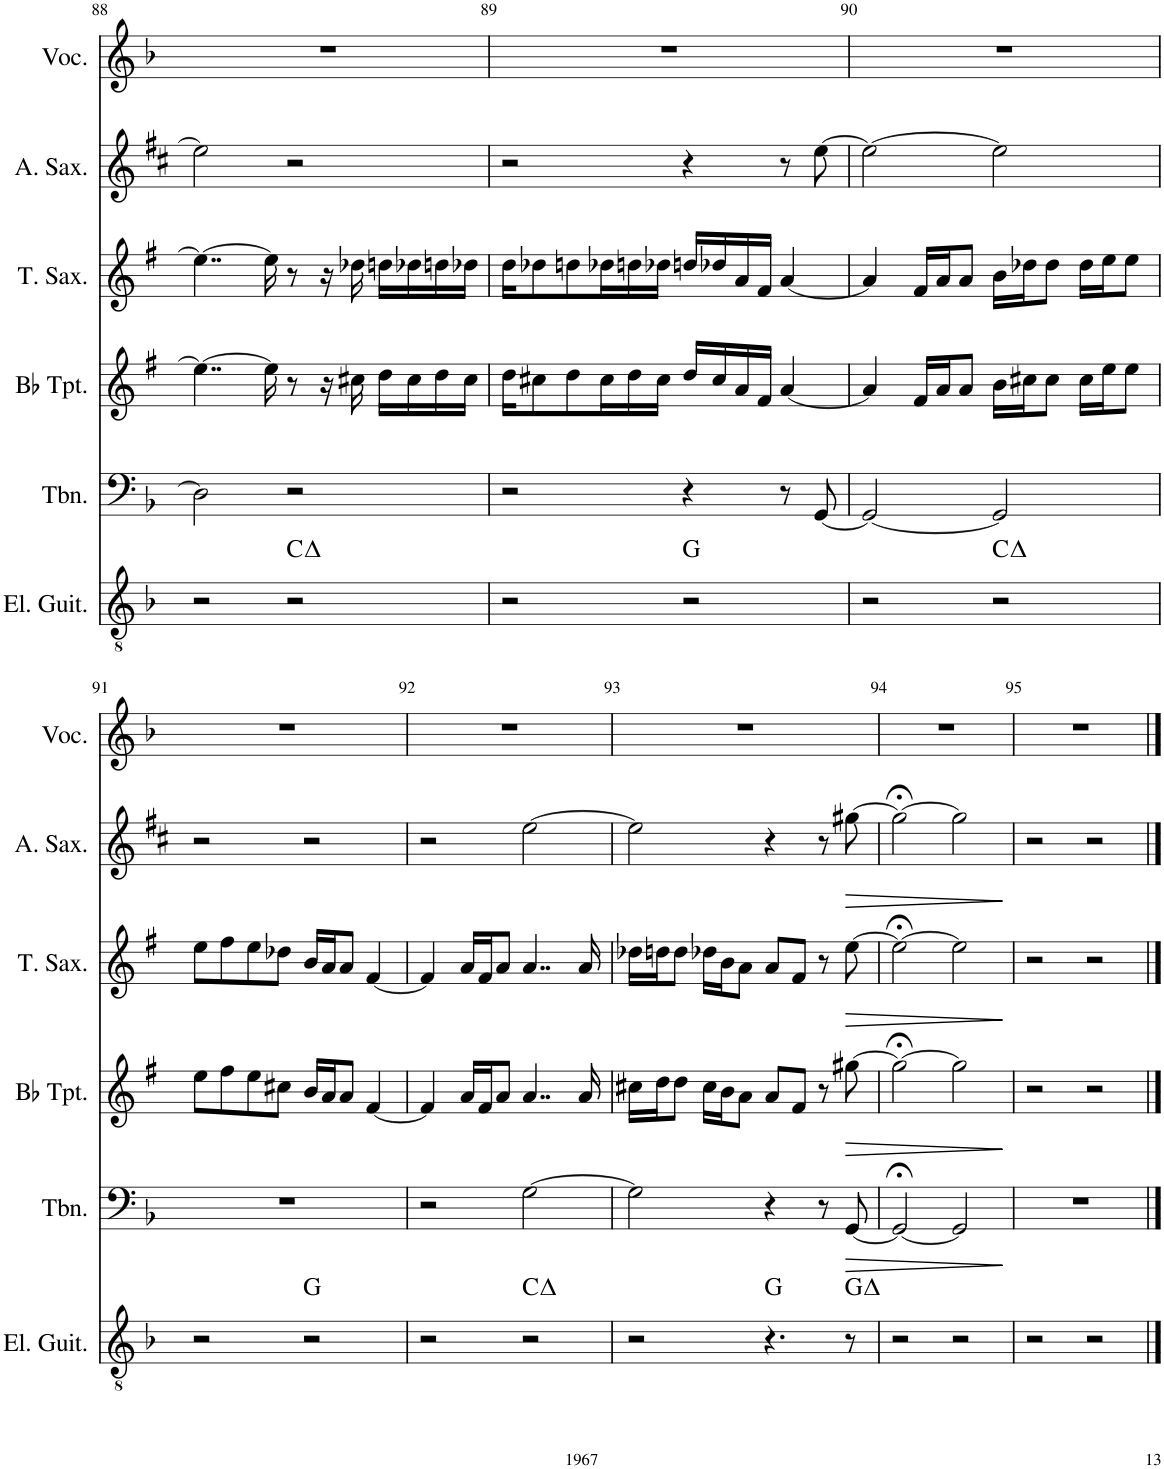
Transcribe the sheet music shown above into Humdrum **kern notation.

**kern	**harte	**kern	**dynam	**kern	**dynam	**kern	**dynam	**kern	**dynam	**kern
*part6	*part6	*part5	*part5	*part4	*part4	*part3	*part3	*part2	*part2	*part1
*staff6	*	*staff5	*staff5	*staff4	*staff4	*staff3	*staff3	*staff2	*staff2	*staff1
*I"Electric Guitar	*	*I"Trombone	*	*I"Bb Trumpet	*	*I"Tenor Saxophone	*	*I"Alto Saxophone	*	*I"Vocal
*I'El. Guit.	*	*I'Tbn.	*	*I'Bb Tpt.	*	*I'T. Sax.	*	*I'A. Sax.	*	*I'Voc.
!!LO:PB:g=z
*clefGv2	*	*clefF4	*	*clefG2	*	*clefG2	*	*clefG2	*	*clefG2
*	*	*	*	*Trd1c2	*	*Trd8c14	*	*Trd5c9	*	*
*k[b-]	*	*k[b-]	*	*k[f#]	*	*k[f#]	*	*k[f#c#]	*	*k[b-]
*M4/4	*	*M4/4	*	*M4/4	*	*M4/4	*	*M4/4	*	*M4/4
=88	=88	=88	=88	=88	=88	=88	=88	=88	=88	=88
2r	.	2D\]	.	4..ee\_	.	4..ee\_	.	2ee\]	.	1r
.	.	.	.	16ee\]	.	16ee\]	.	.	.	.
2r	C:maj	2r	.	8r	.	8r	.	2r	.	.
.	.	.	.	16r	.	16r	.	.	.	.
.	.	.	.	16cc#X\	.	16dd-X\	.	.	.	.
.	.	.	.	16dd\LL	.	16ddn\LL	.	.	.	.
.	.	.	.	16cc#\	.	16dd-X\	.	.	.	.
.	.	.	.	16dd\	.	16ddn\	.	.	.	.
.	.	.	.	16cc#\JJ	.	16dd-X\JJ	.	.	.	.
=89	=89	=89	=89	=89	=89	=89	=89	=89	=89	=89
2r	.	2r	.	16dd\KL	.	16dd\KL	.	2r	.	1r
.	.	.	.	8cc#X\	.	8dd-X\	.	.	.	.
.	.	.	.	8dd\	.	8ddn\	.	.	.	.
.	.	.	.	16cc#\L	.	16dd-X\L	.	.	.	.
.	.	.	.	16dd\	.	16ddn\	.	.	.	.
.	.	.	.	16cc#\JJ	.	16dd-X\JJ	.	.	.	.
2r	G:maj	4r	.	16dd/LL	.	16ddn/LL	.	4r	.	.
.	.	.	.	16cc#/	.	16dd-X/	.	.	.	.
.	.	.	.	16a/	.	16a/	.	.	.	.
.	.	.	.	16f#/JJ	.	16f#/JJ	.	.	.	.
.	.	8r	.	[4a/	.	[4a/	.	8r	.	.
.	.	[8GG/	.	.	.	.	.	[8ee\	.	.
=90	=90	=90	=90	=90	=90	=90	=90	=90	=90	=90
2r	.	2GG/_	.	4a/]	.	4a/]	.	2ee\_	.	1r
.	.	.	.	16f#/LL	.	16f#/LL	.	.	.	.
.	.	.	.	16a/J	.	16a/J	.	.	.	.
.	.	.	.	8a/J	.	8a/J	.	.	.	.
2r	C:maj	2GG/]	.	16b\LL	.	16b\LL	.	2ee\]	.	.
.	.	.	.	16cc#X\J	.	16dd-X\J	.	.	.	.
.	.	.	.	8cc#\J	.	8dd-\J	.	.	.	.
.	.	.	.	16cc#\LL	.	16dd-\LL	.	.	.	.
.	.	.	.	16ee\J	.	16ee\J	.	.	.	.
.	.	.	.	8ee\J	.	8ee\J	.	.	.	.
!!LO:LB:g=z
=91	=91	=91	=91	=91	=91	=91	=91	=91	=91	=91
2r	.	1r	.	8ee\L	.	8ee\L	.	2r	.	1r
.	.	.	.	8ff#\	.	8ff#\	.	.	.	.
.	.	.	.	8ee\	.	8ee\	.	.	.	.
.	.	.	.	8cc#X\J	.	8dd-X\J	.	.	.	.
2r	G:maj	.	.	16b/LL	.	16b/LL	.	2r	.	.
.	.	.	.	16a/J	.	16a/J	.	.	.	.
.	.	.	.	8a/J	.	8a/J	.	.	.	.
.	.	.	.	[4f#/	.	[4f#/	.	.	.	.
=92	=92	=92	=92	=92	=92	=92	=92	=92	=92	=92
2r	.	2r	.	4f#/]	.	4f#/]	.	2r	.	1r
.	.	.	.	16a/LL	.	16a/LL	.	.	.	.
.	.	.	.	16f#/J	.	16f#/J	.	.	.	.
.	.	.	.	8a/J	.	8a/J	.	.	.	.
2r	C:maj	[2G\	.	4..a/	.	4..a/	.	[2ee\	.	.
.	.	.	.	16a/	.	16a/	.	.	.	.
=93	=93	=93	=93	=93	=93	=93	=93	=93	=93	=93
2r	.	2G\]	.	16cc#X\LL	.	16dd-X\LL	.	2ee\]	.	1r
.	.	.	.	16dd\J	.	16ddn\J	.	.	.	.
.	.	.	.	8dd\J	.	8dd\J	.	.	.	.
.	.	.	.	16cc#\LL	.	16dd-X\LL	.	.	.	.
.	.	.	.	16b\J	.	16b\J	.	.	.	.
.	.	.	.	8a\J	.	8a\J	.	.	.	.
4.r	G:maj	4r	.	8a/L	.	8a/L	.	4r	.	.
.	.	.	.	8f#/J	.	8f#/J	.	.	.	.
.	.	8r	.	8r	.	8r	.	8r	.	.
!	!	!	!LO:HP:b	!	!LO:HP:b	!	!LO:HP:b	!	!LO:HP:b	!
8r	G:maj	[8GG/	>	[8gg#X\	>	[8ee\	>	[8gg#X\	>	.
=94	=94	=94	=94	=94	=94	=94	=94	=94	=94	=94
2r	.	2GG;</_	.	2gg#;<\_	.	2ee;<\_	.	2gg#;<\_	.	1r
2r	.	2GG/]	.	2gg#\]	.	2ee\]	.	2gg#\]	.	.
.	.	.	]	.	]	.	]	.	]	.
=95	=95	=95	=95	=95	=95	=95	=95	=95	=95	=95
2r	.	1r	.	2r	.	2r	.	2r	.	1r
2r	.	.	.	2r	.	2r	.	2r	.	.
==	==	==	==	==	==	==	==	==	==	==
*-	*-	*-	*-	*-	*-	*-	*-	*-	*-	*-
